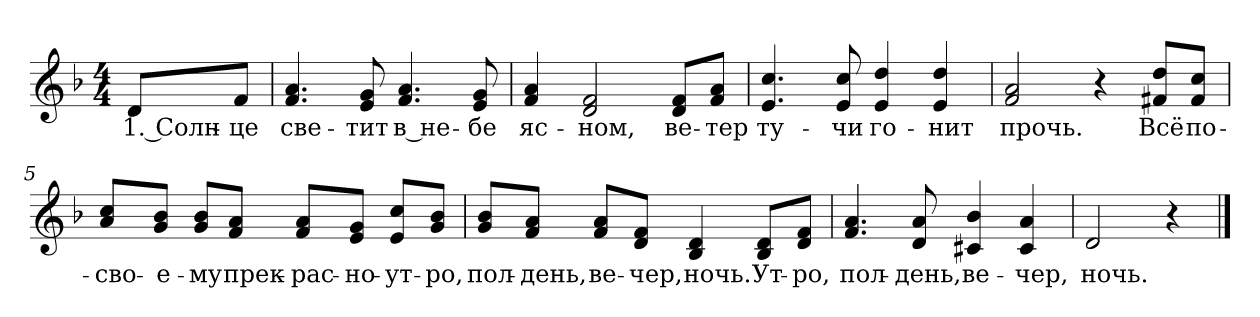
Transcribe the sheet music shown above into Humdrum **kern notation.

**kern	**text
*part1	*part1
*staff1	*staff1
*clefG2	*
*k[b-]	*
*d:	*
*M4/4	*
=	=
!	!LO:LY:b
8d/L	1. Солн-
!	!LO:LY:b
8f/J	-це
=1	=1
!	!LO:LY:b
4.f/ 4.a/	све-
!	!LO:LY:b
8e/ 8g/	-тит
!	!LO:LY:b
4.f/ 4.a/	в не-
!	!LO:LY:b
8e/ 8g/	-бе
=2	=2
!	!LO:LY:b
4f/ 4a/	яс-
!	!LO:LY:b
2d/ 2f/	-ном,
!	!LO:LY:b
8d/ 8f/L	ве-
!	!LO:LY:b
8f/ 8a/J	-тер
!!LO:LB:g=z
=3	=3
!	!LO:LY:b
4.e/ 4.cc/	ту-
!	!LO:LY:b
8e/ 8cc/	-чи
!	!LO:LY:b
4e/ 4dd/	го-
!	!LO:LY:b
4e/ 4dd/	-нит
=4	=4
!	!LO:LY:b
2f/ 2a/	прочь.
4r	.
!	!LO:LY:b
8f#X/ 8dd/L	Всё
!	!LO:LY:b
8f#/ 8cc/J	по-
=5	=5
!	!LO:LY:b
8a/ 8cc/L	-сво-
!	!LO:LY:b
8g/ 8b-/J	-е-
!	!LO:LY:b
8g/ 8b-/L	-му
!	!LO:LY:b
8f/ 8a/J	прек-
!	!LO:LY:b
8f/ 8a/L	-рас-
!	!LO:LY:b
8e/ 8g/J	-но-
!	!LO:LY:b
8e/ 8cc/L	-ут-
!	!LO:LY:b
8g/ 8b-/J	-ро,
!!LO:LB:g=z
=6	=6
!	!LO:LY:b
8g/ 8b-/L	пол-
!	!LO:LY:b
8f/ 8a/J	-день,
!	!LO:LY:b
8f/ 8a/L	ве-
!	!LO:LY:b
8d/ 8f/J	-чер,
!	!LO:LY:b
4B-/ 4d/	ночь.
!	!LO:LY:b
8B-/ 8d/L	Ут-
!	!LO:LY:b
8d/ 8f/J	-ро,
=7	=7
!	!LO:LY:b
4.f/ 4.a/	пол-
!	!LO:LY:b
8d/ 8a/	-день,
!	!LO:LY:b
4c#X/ 4b-/	ве-
!	!LO:LY:b
4c#/ 4a/	-чер,
=8	=8
!	!LO:LY:b
2d/	ночь.
4r	.
==	==
*-	*-
